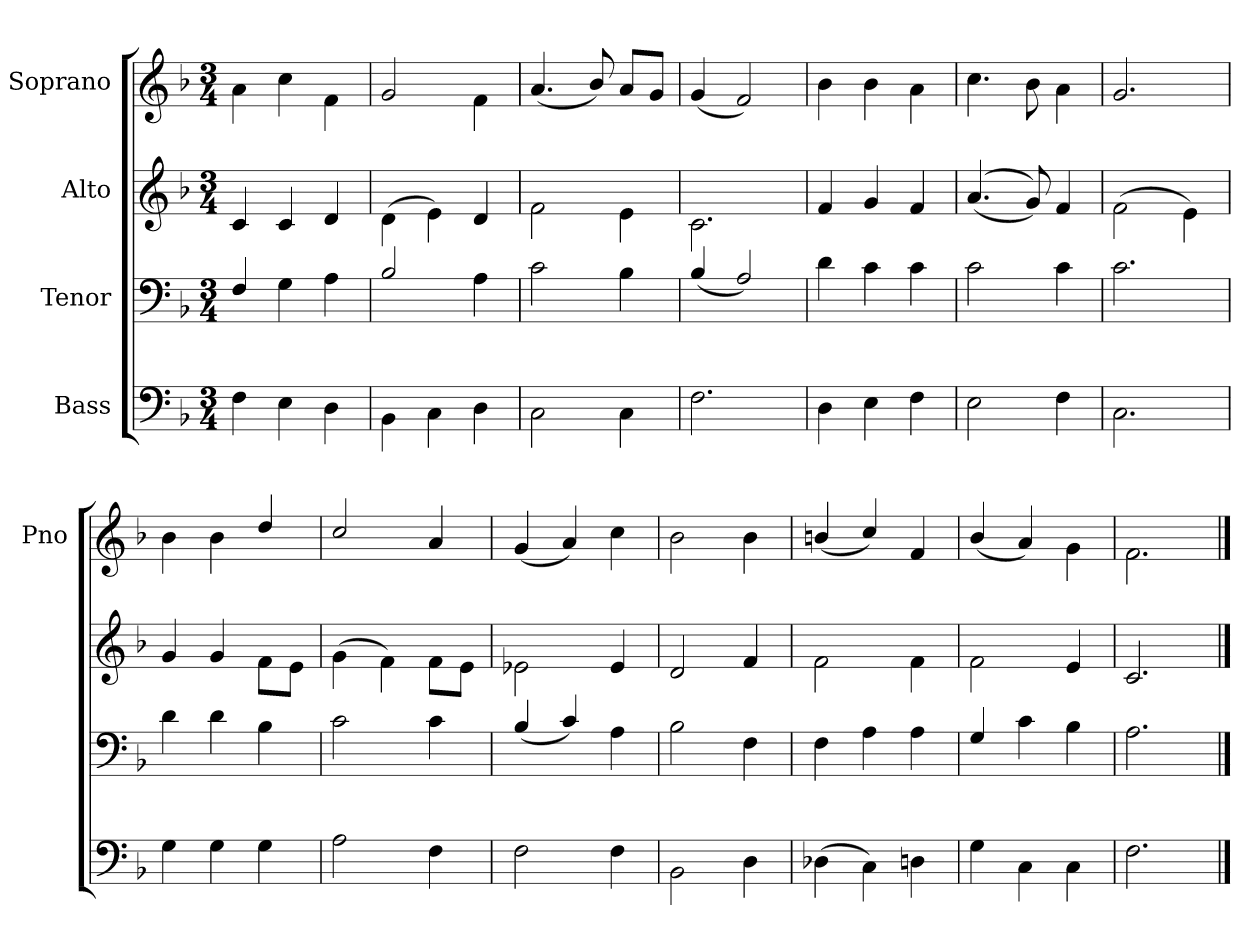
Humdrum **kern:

**kern	**kern	**kern	**kern
*part4	*part3	*part2	*part1
*staff4	*staff3	*staff2	*staff1
*I"Bass	*I"Tenor	*I"Alto	*I"Soprano
*	*	*	*I'Pno
*clefF4	*clefF4	*clefG2	*clefG2
*k[b-]	*k[b-]	*k[b-]	*k[b-]
*F:	*F:	*F:	*F:
*M3/4	*M3/4	*M3/4	*M3/4
=	=	=	=
4F\	4F/	4c/	4a\
4E\	4G\	4c/	4cc\
4D\	4A\	4d/	4f\
=	=	=	=
4BB-\	2B-/	(<4d\	2g/
4C\)	.	4e\)	.
4D\	4A\	4d/	4f\
=	=	=	=
2C\	2c\	2f\	(>4.a/
.	.	.	8b-/)
4C\	4B-\	4e\	8a/L
.	.	.	8g/J
=	=	=	=
2.F\	(>4B-/	2.c\	(>4g/
.	2A/)	.	2f/)
=	=	=	=
4D\	4d\	4f/	4b-\
4E\	4c\	4g/	4b-\
4F\	4c\	4f/	4a\
=	=	=	=
2E\	2c\	(<(>4.a/	4.cc\
.	.	8g/))	8b-\
4F\	4c\	4f/	4a\
=	=	=	=
2.C\	2.c\	(<2f\	2.g/
.	.	4e\)	.
=	=	=	=
4G\	4d\	4g/	4b-\
4G\	4d\	4g/	4b-\
4G\	4B-\	8f\L	4dd/
.	.	8e\J	.
=	=	=	=
2A\	2c\	(<4g\	2cc/
.	.	4f\)	.
4F\	4c\	8f\L	4a/
.	.	8e\J	.
=	=	=	=
2F\	(>4B-/	2e-X\	(>4g/
.	4c/)	.	4a/)
4F\	4A\	4e-/	4cc\
=	=	=	=
2BB-\	2B-\	2d/	2b-\
4D\	4F\	4f/	4b-\
=	=	=	=
(>4D-X\	4F\	2f\	(>4bn/
4C\))	4A\	.	4cc/)
4Dn\	4A\	4f\	4f/
=	=	=	=
4G\	(<(<4G/	2f\	(>4b-/
((4C\	4c\	.	4a/)
4C\	4B-\	4e/	4g\
=	=	=	=
2.F\	2.A\	2.c/	2.f\
==	==	==	==
*-	*-	*-	*-
